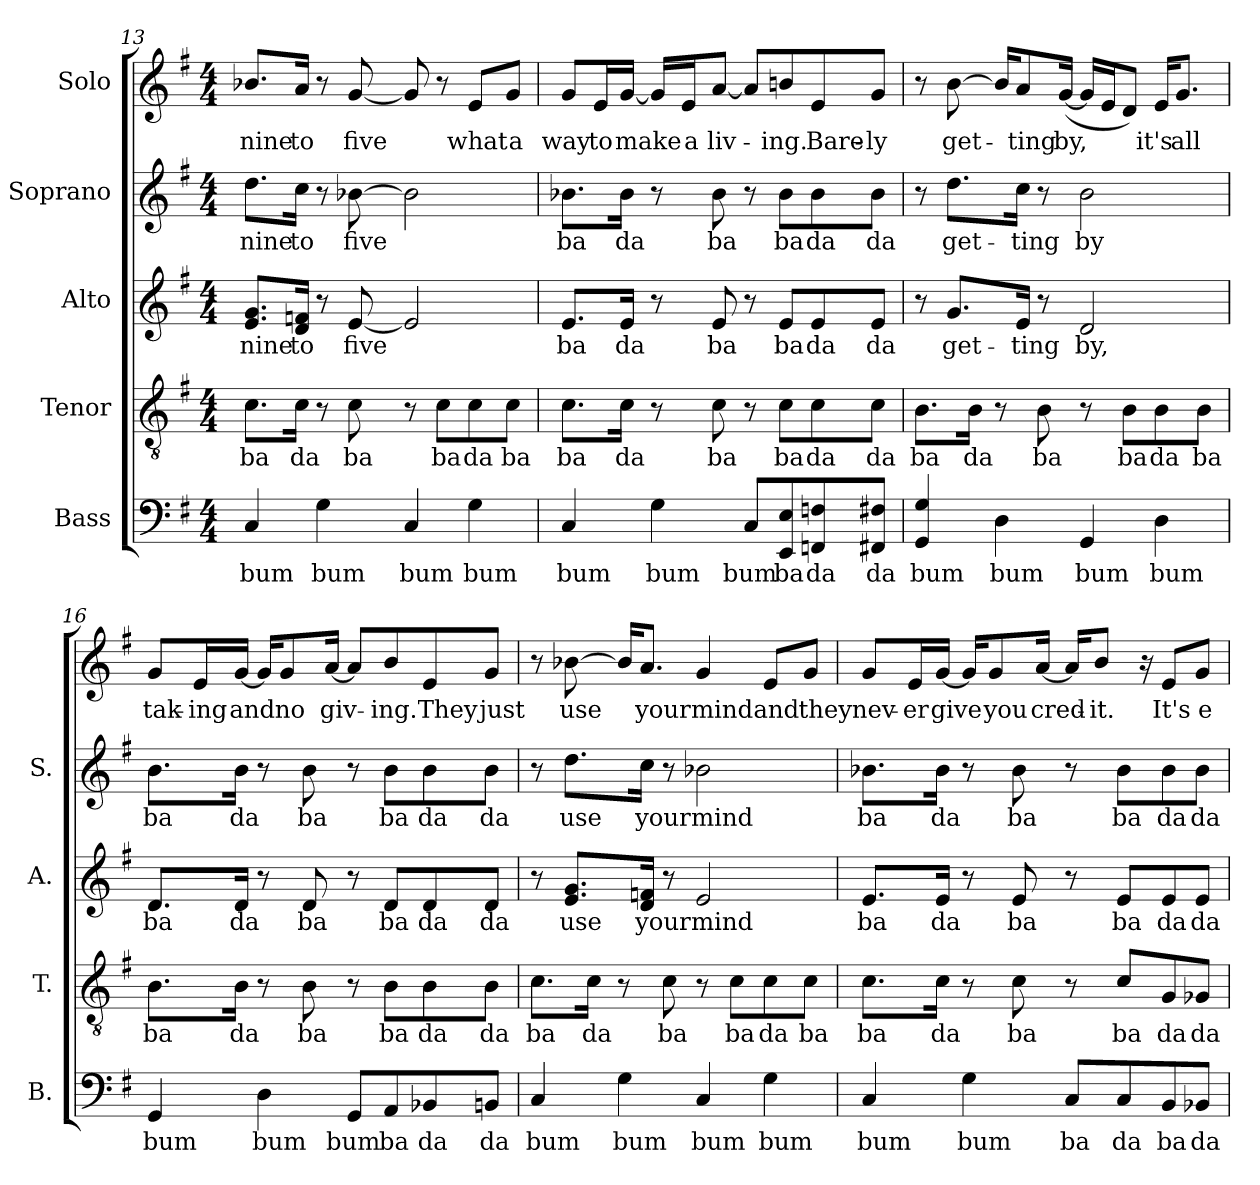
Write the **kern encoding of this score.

**kern	**text	**kern	**text	**kern	**text	**kern	**text	**kern	**text
*part5	*part5	*part4	*part4	*part3	*part3	*part2	*part2	*part1	*part1
*staff5	*staff5	*staff4	*staff4	*staff3	*staff3	*staff2	*staff2	*staff1	*staff1
*I"Bass	*	*I"Tenor	*	*I"Alto	*	*I"Soprano	*	*I"Solo	*
*I'B.	*	*I'T.	*	*I'A.	*	*I'S.	*	*	*
!!LO:PB:g=z
*clefF4	*	*clefGv2	*	*clefG2	*	*clefG2	*	*clefG2	*
*k[f#]	*	*k[f#]	*	*k[f#]	*	*k[f#]	*	*k[f#]	*
*M4/4	*	*M4/4	*	*M4/4	*	*M4/4	*	*M4/4	*
=13	=13	=13	=13	=13	=13	=13	=13	=13	=13
!	!LO:LY:b	!	!LO:LY:b	!	!LO:LY:b	!	!LO:LY:b	!	!LO:LY:b
4C/	bum	8.c\L	ba	8.e/ 8.g/L	nine	8.dd\L	nine	8.b-X/L	nine
!	!	!	!LO:LY:b	!	!LO:LY:b	!	!LO:LY:b	!	!LO:LY:b
.	.	16c\Jk	da	16d/ 16fn/Jk	to	16cc\Jk	to	16a/Jk	to
!	!LO:LY:b	!	!	!	!	!	!	!	!
4G\	bum	8r	.	8r	.	8r	.	8r	.
!	!	!	!LO:LY:b	!	!LO:LY:b	!	!LO:LY:b	!	!LO:LY:b
.	.	8c\	ba	[8e/	five	[8b-X\	five	[8g/	five
!	!LO:LY:b	!	!	!	!	!	!	!	!
4C/	bum	8r	.	2e/]	.	2b-\]	.	8g/]	.
!	!	!	!LO:LY:b	!	!	!	!	!	!
.	.	8c\L	ba	.	.	.	.	8r	.
!	!LO:LY:b	!	!LO:LY:b	!	!	!	!	!	!LO:LY:b
4G\	bum	8c\	da	.	.	.	.	8e/L	what
!	!	!	!LO:LY:b	!	!	!	!	!	!LO:LY:b
.	.	8c\J	ba	.	.	.	.	8g/J	a
=14	=14	=14	=14	=14	=14	=14	=14	=14	=14
!	!LO:LY:b	!	!LO:LY:b	!	!LO:LY:b	!	!LO:LY:b	!	!LO:LY:b
4C/	bum	8.c\L	ba	8.e/L	ba	8.b-X\L	ba	8g/L	way
!	!	!	!	!	!	!	!	!	!LO:LY:b
.	.	.	.	.	.	.	.	16e/L	to
!	!	!	!LO:LY:b	!	!LO:LY:b	!	!LO:LY:b	!	!LO:LY:b
.	.	16c\Jk	da	16e/Jk	da	16b-\Jk	da	[16g/JJ	make
!	!LO:LY:b	!	!	!	!	!	!	!	!
4G\	bum	8r	.	8r	.	8r	.	16g/LL]	.
!	!	!	!	!	!	!	!	!	!LO:LY:b
.	.	.	.	.	.	.	.	16e/J	a
!	!	!	!LO:LY:b	!	!LO:LY:b	!	!LO:LY:b	!	!LO:LY:b
.	.	8c\	ba	8e/	ba	8b-\	ba	[8a/J	liv-
!	!LO:LY:b	!	!	!	!	!	!	!	!
8C/L	bum	8r	.	8r	.	8r	.	8a/L]	.
!	!LO:LY:b	!	!LO:LY:b	!	!LO:LY:b	!	!LO:LY:b	!	!LO:LY:b
8EE/ 8E/	ba	8c\L	ba	8e/L	ba	8b-\L	ba	8bn/	-ing.
!	!LO:LY:b	!	!LO:LY:b	!	!LO:LY:b	!	!LO:LY:b	!	!LO:LY:b
8FFn/ 8Fn/	da	8c\	da	8e/	da	8b-\	da	8e/	Bare-
!	!LO:LY:b	!	!LO:LY:b	!	!LO:LY:b	!	!LO:LY:b	!	!LO:LY:b
8FF#X/ 8F#X/J	da	8c\J	da	8e/J	da	8b-\J	da	8g/J	-ly
=15	=15	=15	=15	=15	=15	=15	=15	=15	=15
!	!LO:LY:b	!	!LO:LY:b	!	!	!	!	!	!
4GG/ 4G/	bum	8.B\L	ba	8r	.	8r	.	8r	.
!	!	!	!	!	!LO:LY:b	!	!LO:LY:b	!	!LO:LY:b
.	.	.	.	8.g/L	get-	8.dd\L	get-	[8b\	get-
!	!	!	!LO:LY:b	!	!	!	!	!	!
.	.	16B\Jk	da	.	.	.	.	.	.
!	!LO:LY:b	!	!	!	!	!	!	!	!
4D\	bum	8r	.	.	.	.	.	16b/KL]	.
!	!	!	!	!	!LO:LY:b	!	!LO:LY:b	!	!LO:LY:b
.	.	.	.	16e/Jk	-ting	16cc\Jk	-ting	8a/	-ting
!	!	!	!LO:LY:b	!	!	!	!	!	!
.	.	8B\	ba	8r	.	8r	.	.	.
!	!	!	!	!	!	!	!	!	!LO:LY:b
.	.	.	.	.	.	.	.	([16g/Jk	by,
!	!LO:LY:b	!	!	!	!LO:LY:b	!	!LO:LY:b	!	!
4GG/	bum	8r	.	2d/	by,	2b\	by	16g/LL]	.
.	.	.	.	.	.	.	.	16e/J	.
!	!	!	!LO:LY:b	!	!	!	!	!	!
.	.	8B\L	ba	.	.	.	.	8d/J)	.
!	!LO:LY:b	!	!LO:LY:b	!	!	!	!	!	!LO:LY:b
4D\	bum	8B\	da	.	.	.	.	16e/KL	it's
!	!	!	!	!	!	!	!	!	!LO:LY:b
.	.	.	.	.	.	.	.	8.g/J	all
!	!	!	!LO:LY:b	!	!	!	!	!	!
.	.	8B\J	ba	.	.	.	.	.	.
!!LO:LB:g=z
=16	=16	=16	=16	=16	=16	=16	=16	=16	=16
!	!LO:LY:b	!	!LO:LY:b	!	!LO:LY:b	!	!LO:LY:b	!	!LO:LY:b
4GG/	bum	8.B\L	ba	8.d/L	ba	8.b\L	ba	8g/L	tak-
!	!	!	!	!	!	!	!	!	!LO:LY:b
.	.	.	.	.	.	.	.	16e/L	-ing
!	!	!	!LO:LY:b	!	!LO:LY:b	!	!LO:LY:b	!	!LO:LY:b
.	.	16B\Jk	da	16d/Jk	da	16b\Jk	da	[16g/JJ	and
!	!LO:LY:b	!	!	!	!	!	!	!	!
4D\	bum	8r	.	8r	.	8r	.	16g/KL]	.
!	!	!	!	!	!	!	!	!	!LO:LY:b
.	.	.	.	.	.	.	.	8g/	no
!	!	!	!LO:LY:b	!	!LO:LY:b	!	!LO:LY:b	!	!
.	.	8B\	ba	8d/	ba	8b\	ba	.	.
!	!	!	!	!	!	!	!	!	!LO:LY:b
.	.	.	.	.	.	.	.	[16a/Jk	giv-
!	!LO:LY:b	!	!	!	!	!	!	!	!
8GG/L	bum	8r	.	8r	.	8r	.	8a/L]	.
!	!LO:LY:b	!	!LO:LY:b	!	!LO:LY:b	!	!LO:LY:b	!	!LO:LY:b
8AA/	ba	8B\L	ba	8d/L	ba	8b\L	ba	8b/	-ing.
!	!LO:LY:b	!	!LO:LY:b	!	!LO:LY:b	!	!LO:LY:b	!	!LO:LY:b
8BB-X/	da	8B\	da	8d/	da	8b\	da	8e/	They
!	!LO:LY:b	!	!LO:LY:b	!	!LO:LY:b	!	!LO:LY:b	!	!LO:LY:b
8BBn/J	da	8B\J	da	8d/J	da	8b\J	da	8g/J	just
!!LO:PB:g=z
=17	=17	=17	=17	=17	=17	=17	=17	=17	=17
!	!LO:LY:b	!	!LO:LY:b	!	!	!	!	!	!
4C/	bum	8.c\L	ba	8r	.	8r	.	8r	.
!	!	!	!	!	!LO:LY:b	!	!LO:LY:b	!	!LO:LY:b
.	.	.	.	8.e/ 8.g/L	use	8.dd\L	use	[8b-X\	use
!	!	!	!LO:LY:b	!	!	!	!	!	!
.	.	16c\Jk	da	.	.	.	.	.	.
!	!LO:LY:b	!	!	!	!	!	!	!	!
4G\	bum	8r	.	.	.	.	.	16b-/KL]	.
!	!	!	!	!	!LO:LY:b	!	!LO:LY:b	!	!LO:LY:b
.	.	.	.	16d/ 16fn/Jk	your	16cc\Jk	your	8.a/J	your
!	!	!	!LO:LY:b	!	!	!	!	!	!
.	.	8c\	ba	8r	.	8r	.	.	.
!	!LO:LY:b	!	!	!	!LO:LY:b	!	!LO:LY:b	!	!LO:LY:b
4C/	bum	8r	.	2e/	mind	2b-X\	mind	4g/	mind
!	!	!	!LO:LY:b	!	!	!	!	!	!
.	.	8c\L	ba	.	.	.	.	.	.
!	!LO:LY:b	!	!LO:LY:b	!	!	!	!	!	!LO:LY:b
4G\	bum	8c\	da	.	.	.	.	8e/L	and
!	!	!	!LO:LY:b	!	!	!	!	!	!LO:LY:b
.	.	8c\J	ba	.	.	.	.	8g/J	they
=18	=18	=18	=18	=18	=18	=18	=18	=18	=18
!	!LO:LY:b	!	!LO:LY:b	!	!LO:LY:b	!	!LO:LY:b	!	!LO:LY:b
4C/	bum	8.c\L	ba	8.e/L	ba	8.b-X\L	ba	8g/L	nev-
!	!	!	!	!	!	!	!	!	!LO:LY:b
.	.	.	.	.	.	.	.	16e/L	-er
!	!	!	!LO:LY:b	!	!LO:LY:b	!	!LO:LY:b	!	!LO:LY:b
.	.	16c\Jk	da	16e/Jk	da	16b-\Jk	da	[16g/JJ	give
!	!LO:LY:b	!	!	!	!	!	!	!	!
4G\	bum	8r	.	8r	.	8r	.	16g/KL]	.
!	!	!	!	!	!	!	!	!	!LO:LY:b
.	.	.	.	.	.	.	.	8g/	you
!	!	!	!LO:LY:b	!	!LO:LY:b	!	!LO:LY:b	!	!
.	.	8c\	ba	8e/	ba	8b-\	ba	.	.
!	!	!	!	!	!	!	!	!	!LO:LY:b
.	.	.	.	.	.	.	.	[16a/Jk	cred-
!	!LO:LY:b	!	!	!	!	!	!	!	!
8C/L	ba	8r	.	8r	.	8r	.	16a/KL]	.
!	!	!	!	!	!	!	!	!	!LO:LY:b
.	.	.	.	.	.	.	.	8b/J	-it.
!	!LO:LY:b	!	!LO:LY:b	!	!LO:LY:b	!	!LO:LY:b	!	!
8C/	da	8c/L	ba	8e/L	ba	8b-\L	ba	.	.
.	.	.	.	.	.	.	.	16r	.
!	!LO:LY:b	!	!LO:LY:b	!	!LO:LY:b	!	!LO:LY:b	!	!LO:LY:b
8BB/	ba	8G/	da	8e/	da	8b-\	da	8e/L	It's
!	!LO:LY:b	!	!LO:LY:b	!	!LO:LY:b	!	!LO:LY:b	!	!LO:LY:b
8BB-X/J	da	8G-X/J	da	8e/J	da	8b-\J	da	8g/J	e-
=	=	=	=	=	=	=	=	=	=
*-	*-	*-	*-	*-	*-	*-	*-	*-	*-
